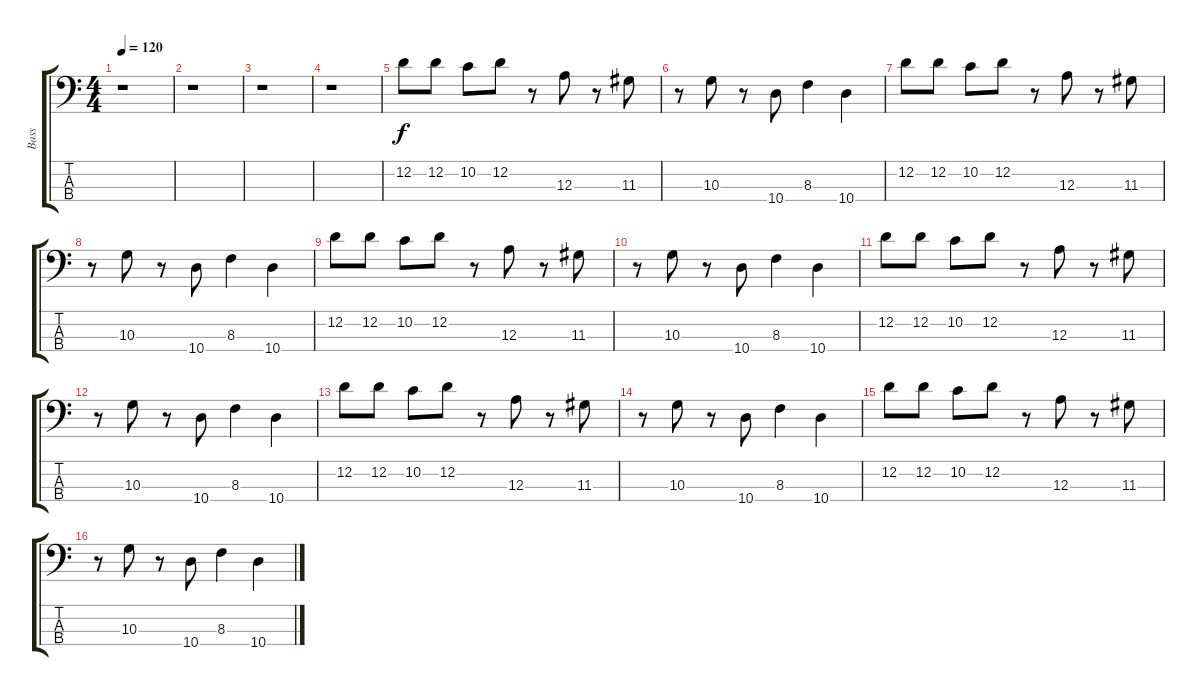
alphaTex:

\track ("Bass" "Bass") {instrument electricbassfinger}
\staff {score tabs}
\tuning (G2 D2 A1 E1) {hide}
\ts (4 4)
\tempo 120
\clef f4
\ks c
r.1{dy f instrument electricbassfinger} |
r.1 |
r.1 |
r.1 |
12.2.8 12.2.8 10.2.8 12.2.8 r.8 12.3.8 r.8 11.3.8 |
r.8 10.3.8 r.8 10.4.8 8.3.4 10.4.4 |
12.2.8 12.2.8 10.2.8 12.2.8 r.8 12.3.8 r.8 11.3.8 |
r.8 10.3.8 r.8 10.4.8 8.3.4 10.4.4 |
12.2.8 12.2.8 10.2.8 12.2.8 r.8 12.3.8 r.8 11.3.8 |
r.8 10.3.8 r.8 10.4.8 8.3.4 10.4.4 |
12.2.8 12.2.8 10.2.8 12.2.8 r.8 12.3.8 r.8 11.3.8 |
r.8 10.3.8 r.8 10.4.8 8.3.4 10.4.4 |
12.2.8 12.2.8 10.2.8 12.2.8 r.8 12.3.8 r.8 11.3.8 |
r.8 10.3.8 r.8 10.4.8 8.3.4 10.4.4 |
12.2.8 12.2.8 10.2.8 12.2.8 r.8 12.3.8 r.8 11.3.8 |
r.8 10.3.8 r.8 10.4.8 8.3.4 10.4.4
